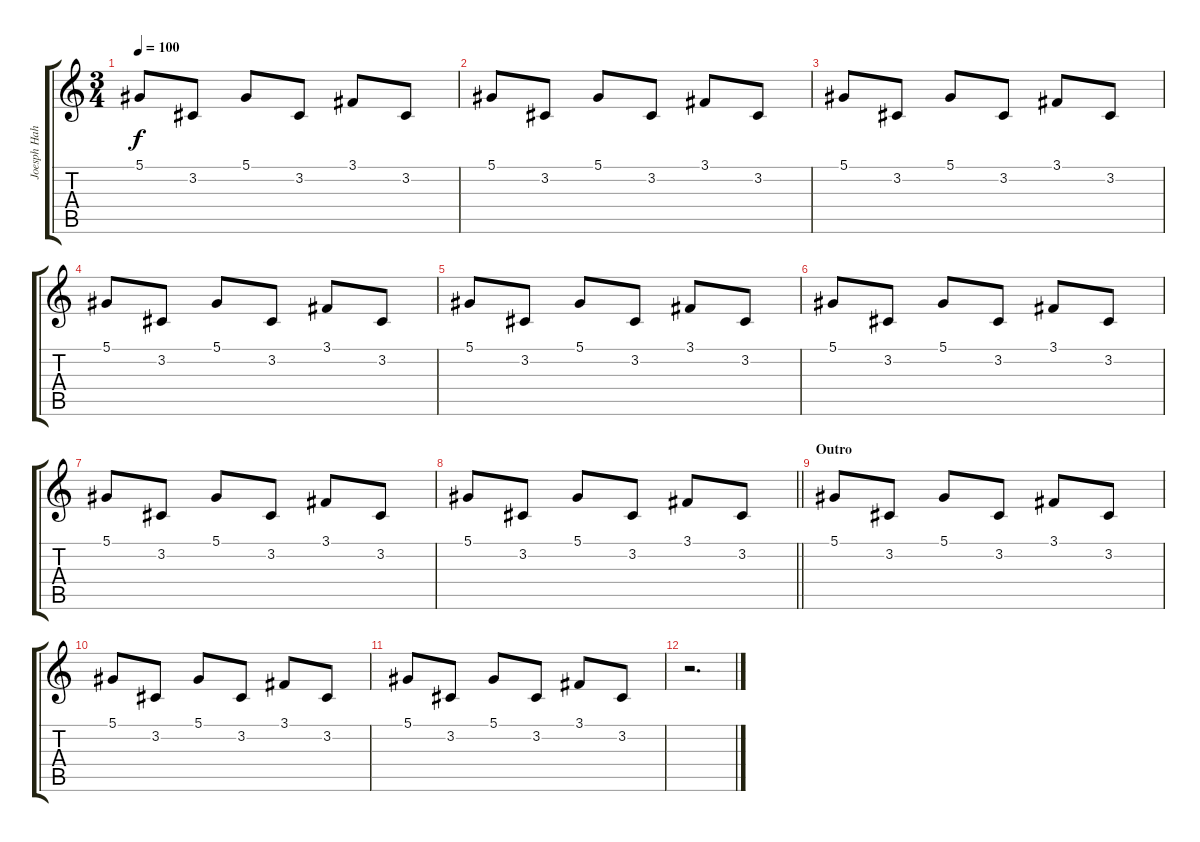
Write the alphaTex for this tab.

\track ("Joesph Hahn" "Joesph Hah") {instrument lead5charang}
\staff {score tabs}
\tuning (Eb4 Bb3 Gb3 Db3 Ab2 Eb2) {hide}
\ts (3 4)
\tempo 100
\clef g2
\ks c
5.1.8{dy f} 3.2.8 5.1.8 3.2.8 3.1.8 3.2.8 |
5.1.8 3.2.8 5.1.8 3.2.8 3.1.8 3.2.8 |
5.1.8 3.2.8 5.1.8 3.2.8 3.1.8 3.2.8 |
5.1.8 3.2.8 5.1.8 3.2.8 3.1.8 3.2.8 |
5.1.8 3.2.8 5.1.8 3.2.8 3.1.8 3.2.8 |
5.1.8 3.2.8 5.1.8 3.2.8 3.1.8 3.2.8 |
5.1.8 3.2.8 5.1.8 3.2.8 3.1.8 3.2.8 |
\barLineRight lightlight
5.1.8 3.2.8 5.1.8 3.2.8 3.1.8 3.2.8 |
\section ("" "Outro")
5.1.8 3.2.8 5.1.8 3.2.8 3.1.8 3.2.8 |
5.1.8 3.2.8 5.1.8 3.2.8 3.1.8 3.2.8 |
5.1.8 3.2.8 5.1.8 3.2.8 3.1.8 3.2.8 |
r.2{d}
